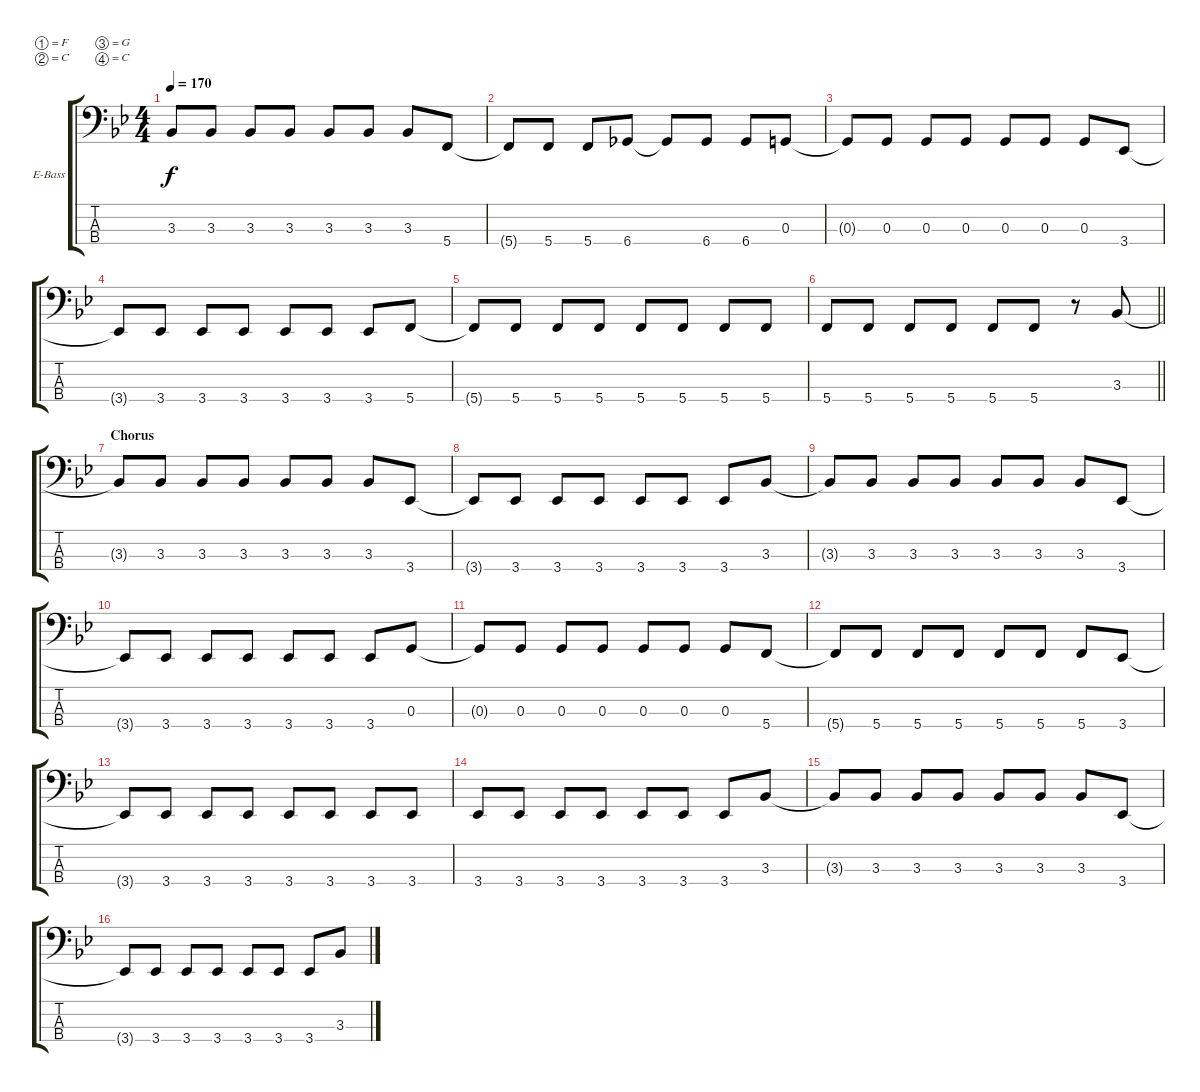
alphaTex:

\defaultSystemsLayout 4
\bracketExtendMode groupsimilarinstruments
\firstSystemTrackNameOrientation horizontal
\otherSystemsTrackNameOrientation horizontal
\track ("Bass" "E-Bass") {instrument electricbassfinger}
\staff {score tabs}
\tuning (F2 C2 G1 C1)
\ts (4 4)
\tempo 170
\clef f4
\ks bb
3.3{t}.8{dy f} 3.3.8 3.3.8 3.3.8 3.3.8 3.3.8 3.3.8 5.4.8 |
5.4{t}.8 5.4.8 5.4.8 6.4.8 6.4{t}.8 6.4.8 6.4.8 0.3.8 |
0.3{t}.8 0.3.8 0.3.8 0.3.8 0.3.8 0.3.8 0.3.8 3.4.8 |
3.4{t}.8 3.4.8 3.4.8 3.4.8 3.4.8 3.4.8 3.4.8 5.4.8 |
5.4{t}.8 5.4.8 5.4.8 5.4.8 5.4.8 5.4.8 5.4.8 5.4.8 |
\barLineRight lightlight
5.4.8 5.4.8 5.4.8 5.4.8 5.4.8 5.4.8 r.8 3.3.8 |
\section ("" "Chorus")
3.3{t}.8 3.3.8 3.3.8 3.3.8 3.3.8 3.3.8 3.3.8 3.4.8 |
3.4{t}.8 3.4.8 3.4.8 3.4.8 3.4.8 3.4.8 3.4.8 3.3.8 |
3.3{t}.8 3.3.8 3.3.8 3.3.8 3.3.8 3.3.8 3.3.8 3.4.8 |
3.4{t}.8 3.4.8 3.4.8 3.4.8 3.4.8 3.4.8 3.4.8 0.3.8 |
0.3{t}.8 0.3.8 0.3.8 0.3.8 0.3.8 0.3.8 0.3.8 5.4.8 |
5.4{t}.8 5.4.8 5.4.8 5.4.8 5.4.8 5.4.8 5.4.8 3.4.8 |
3.4{t}.8 3.4.8 3.4.8 3.4.8 3.4.8 3.4.8 3.4.8 3.4.8 |
3.4.8 3.4.8 3.4.8 3.4.8 3.4.8 3.4.8 3.4.8 3.3.8 |
3.3{t}.8 3.3.8 3.3.8 3.3.8 3.3.8 3.3.8 3.3.8 3.4.8 |
3.4{t}.8 3.4.8 3.4.8 3.4.8 3.4.8 3.4.8 3.4.8 3.3.8
